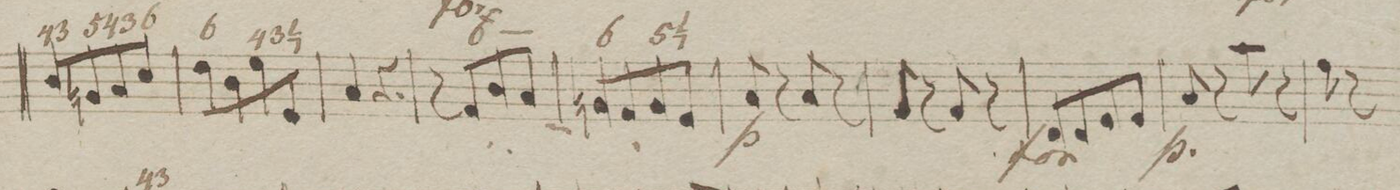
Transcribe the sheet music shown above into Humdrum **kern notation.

**kern	**fba	**dynam
*I"Organ.	*	*
*clefF4	*	*
*k[b-]	*	*
8D\L	4	.
.	3	.
8BBn/	5	.
8C/	4	.
.	3	.
8E\J	6	.
=97	=97	=97
8F\L	6	.
8D\	.	.
8G\	4	.
8GG/J	n3r	.
=98	=98	=98
4C/	.	.
4r	.	.
=99	=99	=99
8r	.	.
8AA/L	6\_	.
8D\	.	.
8C/J	.	.
=100	=100	=100
8BBn/L	6	.
8AA/	.	.
8BB/	n5r	.
8GG/J	.	.
=101	=101	=101
8C/	.	p
8r	.	.
8C/	.	.
8r	.	.
=102	=102	=102
8AA/	.	.
8r	.	.
8AA/	.	.
8r	.	.
=103	=103	=103
8FF/L	.	f
8FF/	.	.
8GG/	.	.
8GG/J	.	.
=104	=104	=104
8C/	.	p
8r	.	.
8c\	.	.
8r	.	.
=105	=105	=105
8A\	.	.
8r	.	.
*-	*-	*-
